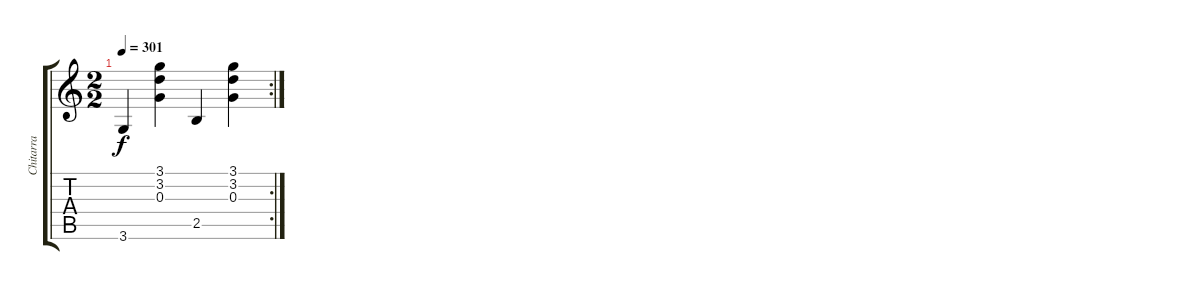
\track ("Chitarra" "Chitarra") {instrument acousticguitarsteel}
\staff {score tabs}
\tuning (E4 B3 G3 D3 A2 E2) {hide}
\rc 2
\ts (2 2)
\tempo 301
\clef g2
\ks c
3.6.4{dy f} (3.1 3.2 0.3).4 2.5.4 (3.1 3.2 0.3).4
